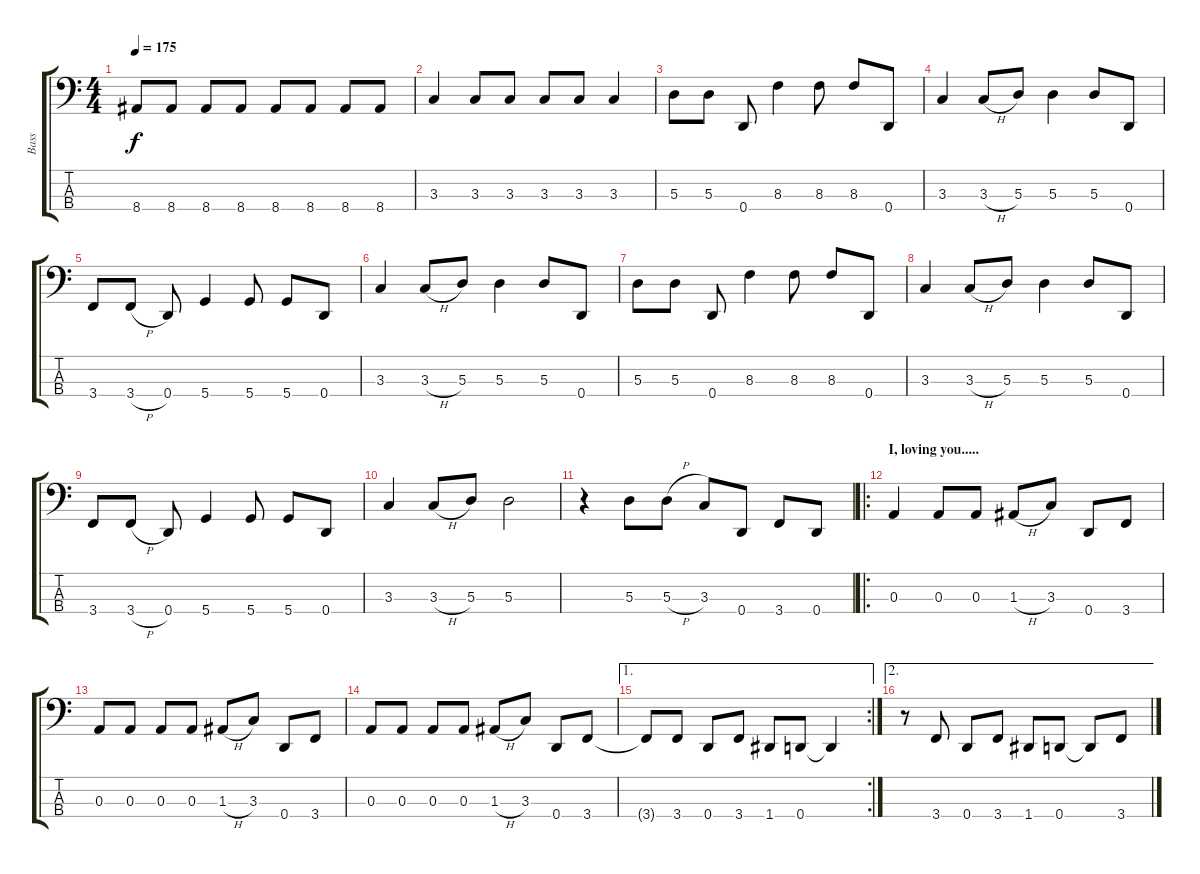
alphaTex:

\track ("Bass" "Bass") {instrument electricbassfinger}
\staff {score tabs}
\tuning (G2 D2 A1 D1) {hide}
\ts (4 4)
\tempo 175
\clef f4
\ks c
8.4{t}.8{dy f} 8.4.8 8.4.8 8.4.8 8.4.8 8.4.8 8.4.8 8.4.8 |
3.3.4 3.3.8 3.3.8 3.3.8 3.3.8 3.3.4 |
5.3.8 5.3.8 0.4.8 8.3.4 8.3.8 8.3.8 0.4.8 |
3.3.4 3.3{h}.8 5.3.8 5.3.4 5.3.8 0.4.8 |
3.4.8 3.4{h}.8 0.4.8 5.4.4 5.4.8 5.4.8 0.4.8 |
3.3.4 3.3{h}.8 5.3.8 5.3.4 5.3.8 0.4.8 |
5.3.8 5.3.8 0.4.8 8.3.4 8.3.8 8.3.8 0.4.8 |
3.3.4 3.3{h}.8 5.3.8 5.3.4 5.3.8 0.4.8 |
3.4.8 3.4{h}.8 0.4.8 5.4.4 5.4.8 5.4.8 0.4.8 |
3.3.4 3.3{h}.8 5.3.8 5.3.2 |
r.4 5.3.8 5.3{h}.8 3.3.8 0.4.8 3.4.8 0.4.8 |
\ro
\section ("" "I, loving you.....")
0.3.4 0.3.8 0.3.8 1.3{h}.8 3.3.8 0.4.8 3.4.8 |
0.3.8 0.3.8 0.3.8 0.3.8 1.3{h}.8 3.3.8 0.4.8 3.4.8 |
0.3.8 0.3.8 0.3.8 0.3.8 1.3{h}.8 3.3.8 0.4.8 3.4.8 |
\ae 1
\rc 2
3.4{t}.8 3.4.8 0.4.8 3.4.8 1.4.8 0.4.8 0.4{t}.4 |
\ae 2
r.8 3.4.8 0.4.8 3.4.8 1.4.8 0.4.8 0.4{t}.8 3.4.8
